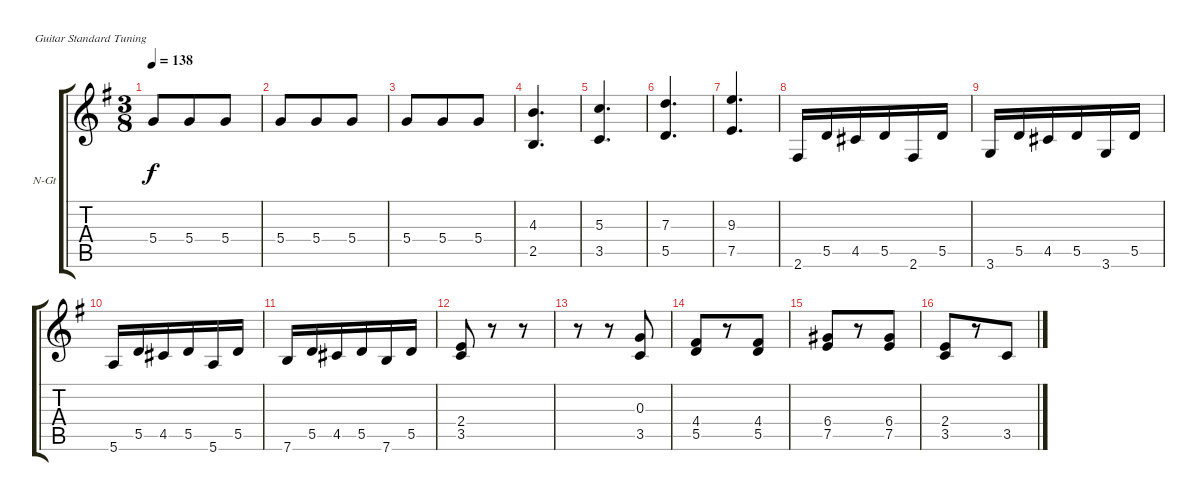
\bracketExtendMode groupsimilarinstruments
\firstSystemTrackNameOrientation horizontal
\otherSystemsTrackNameOrientation horizontal
\track ("Acoustic guitar 2" "N-Gt") {instrument acousticguitarnylon}
\staff {score tabs}
\tuning (E4 B3 G3 D3 A2 E2)
\ts (3 8)
\tempo 138
\clef g2
\ks g
5.4.8{dy f} 5.4.8 5.4.8 |
5.4.8 5.4.8 5.4.8 |
5.4.8 5.4.8 5.4.8 |
(4.3 2.5).4{d} |
(5.3 3.5).4{d} |
(7.3 5.5).4{d} |
(9.3 7.5).4{d} |
2.6.16 5.5.16 4.5.16 5.5.16 2.6.16 5.5.16 |
3.6.16 5.5.16 4.5.16 5.5.16 3.6.16 5.5.16 |
5.6.16 5.5.16 4.5.16 5.5.16 5.6.16 5.5.16 |
7.6.16 5.5.16 4.5.16 5.5.16 7.6.16 5.5.16 |
(2.4 3.5).8 r.8 r.8 |
r.8 r.8 (0.3 3.5).8 |
(4.4 5.5).8 r.8 (4.4 5.5).8 |
(6.4 7.5).8 r.8 (6.4 7.5).8 |
(2.4 3.5).8 r.8 3.5.8
